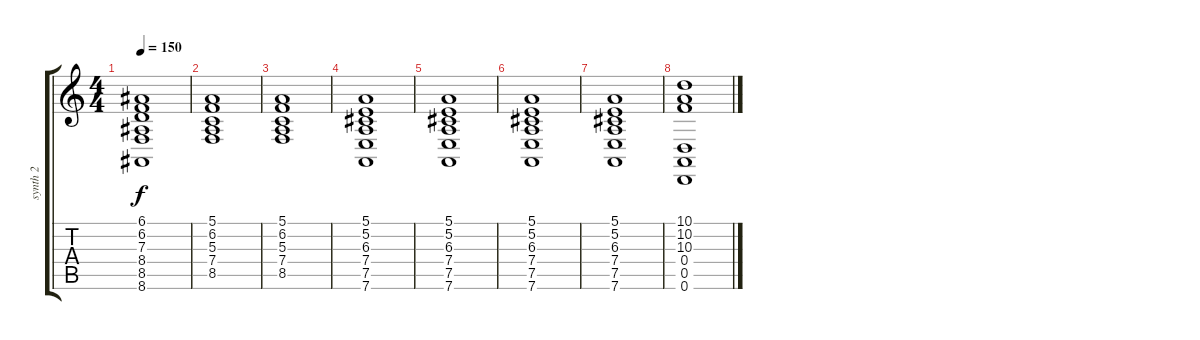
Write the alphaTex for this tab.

\track ("synth 2" "synth 2") {instrument synthstrings2}
\staff {score tabs}
\tuning (E4 B3 G3 D3 A2 D2) {hide}
\ts (4 4)
\tempo 150
\clef g2
\ks c
(6.1 6.2 7.3 8.4 8.5 8.6).1{dy f} |
(5.1 6.2 5.3 7.4 8.5).1 |
(5.1 6.2 5.3 7.4 8.5).1 |
(5.1 5.2 6.3 7.4 7.5 7.6).1 |
(5.1 5.2 6.3 7.4 7.5 7.6).1 |
(5.1 5.2 6.3 7.4 7.5 7.6).1 |
(5.1 5.2 6.3 7.4 7.5 7.6).1 |
(10.1 10.2 10.3 0.4 0.5 0.6).1
